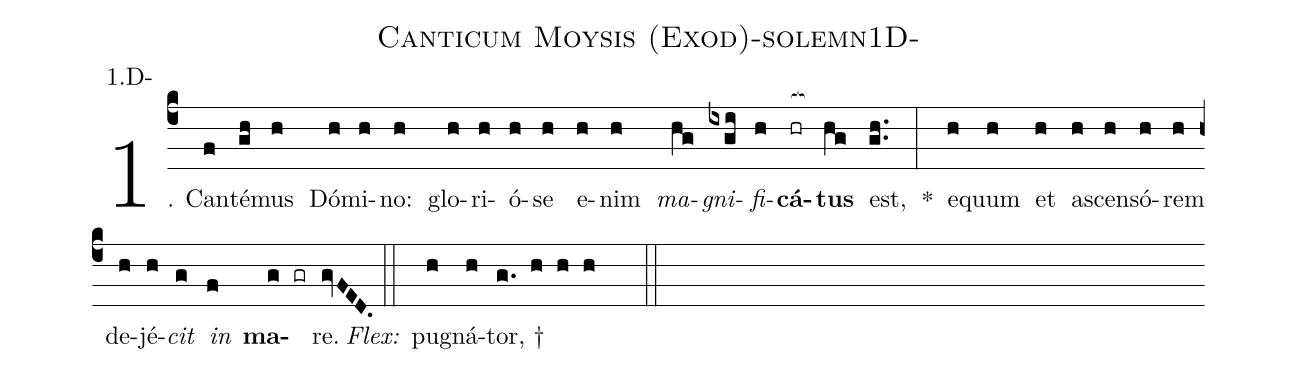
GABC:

name: Canticum Moysis (Exod)-solemn1D-;
annotation: 1.D-;
%%
(c4)1. Can(f)té(gh)mus(h) Dó(h)mi(h)no:(h) glo(h)ri(h)ó(h)se(h) e(h)nim(h) <i>ma</i>(hg)<i>gni</i>(ixgi)<i>fi</i>(h)<b>cá</b>(hr[ocb:1{])<b>tus</b>(hg[ocb:0}]) est,(gh..) *(:) e(h)quum(h) et(h) a(h)scen(h)só(h)rem(h) de(h)jé(h)<i>cit</i>(g) <i>in</i>(f) <b>ma</b>(g gr)re.(gvFED.) (::)
<i>Flex:</i>()  pu(h)gná(h)tor, †(g. h h h  ::)
